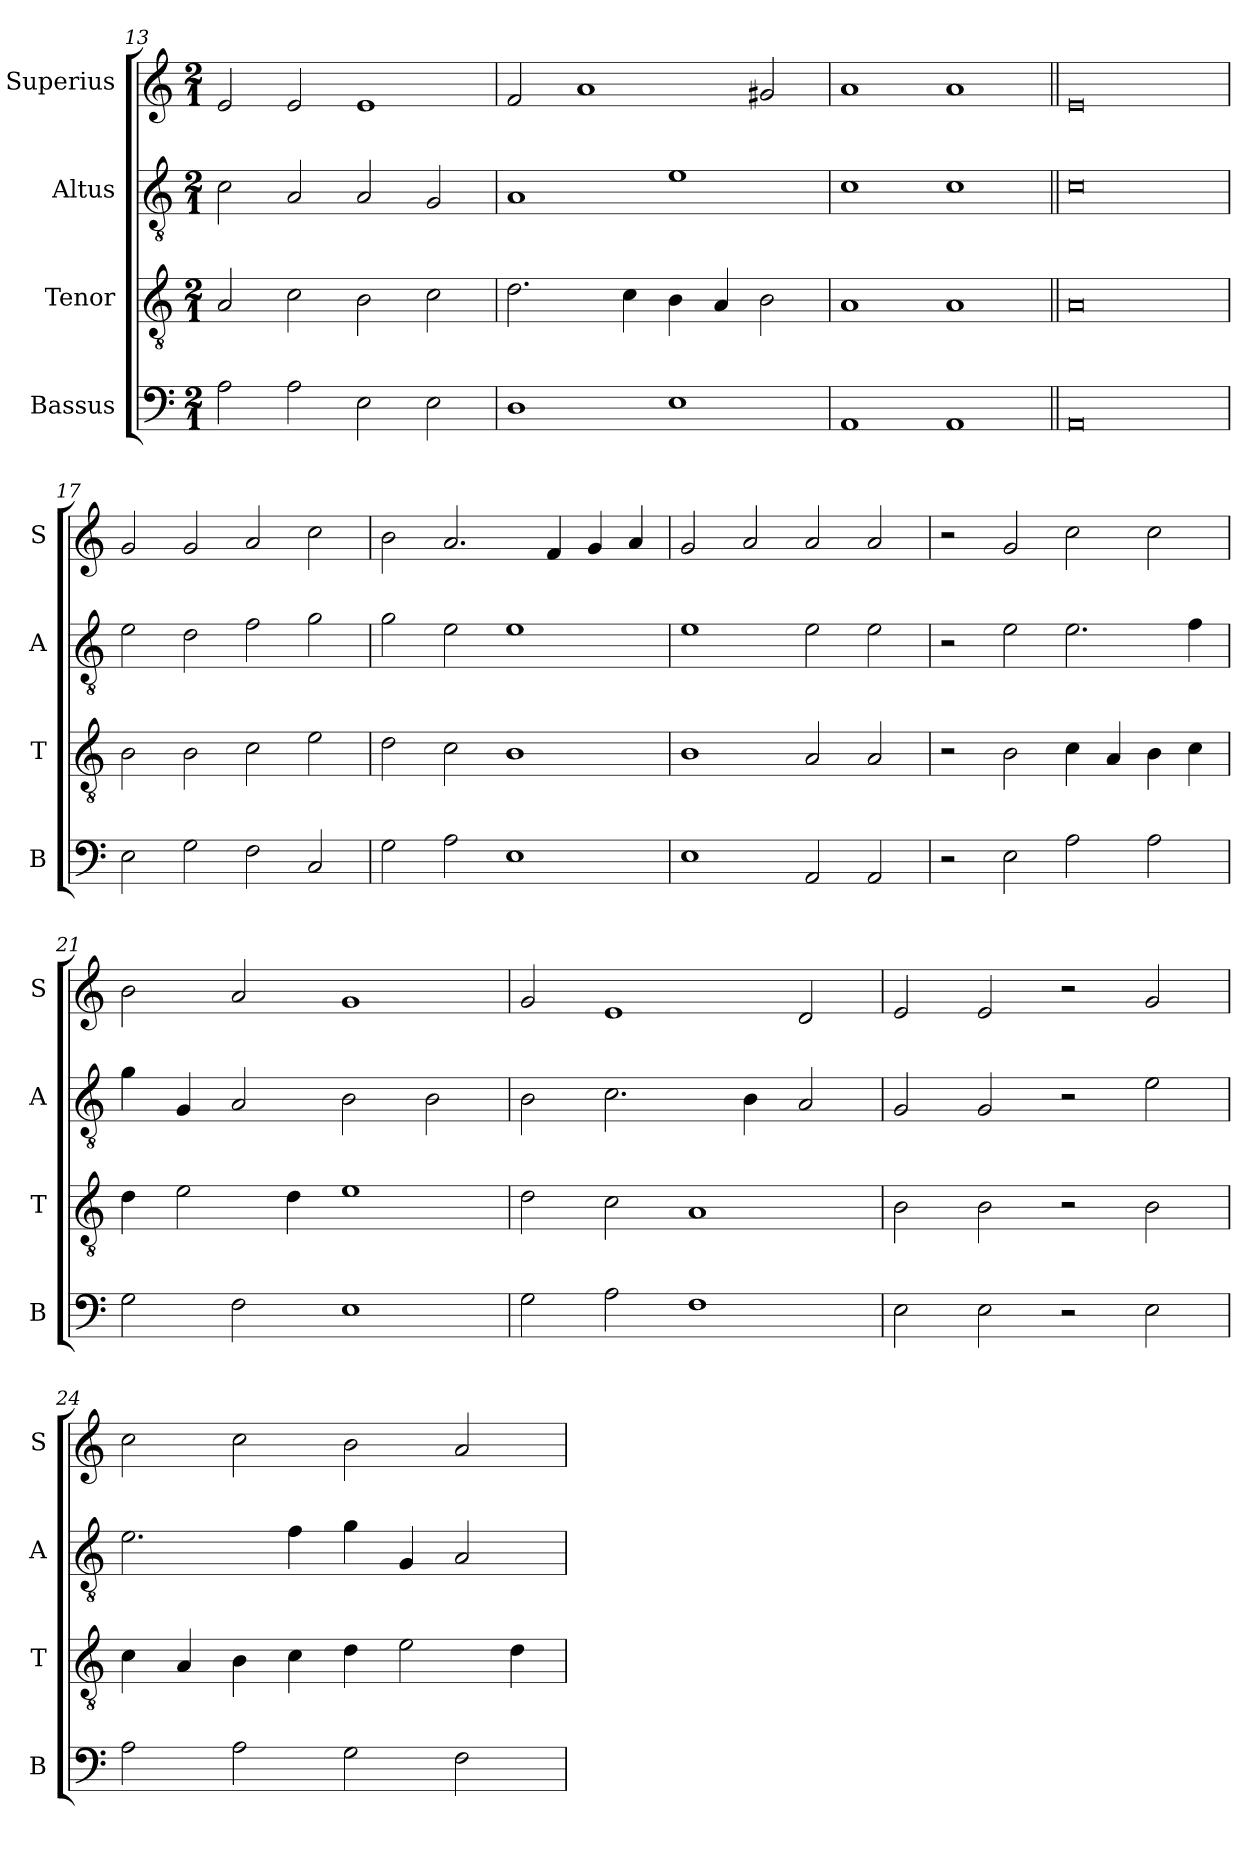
**kern	**kern	**kern	**kern
*part4	*part3	*part2	*part1
*staff4	*staff3	*staff2	*staff1
*I"Bassus	*I"Tenor	*I"Altus	*I"Superius
*I'B	*I'T	*I'A	*I'S
*clefF4	*clefGv2	*clefGv2	*clefG2
*k[]	*k[]	*k[]	*k[]
*C:	*C:	*C:	*C:
*M2/1	*M2/1	*M2/1	*M2/1
=13	=13	=13	=13
2A	2A	2c	2e
2A	2c	2A	2e
2E	2B	2A	1e
2E	2c	2G	.
=14	=14	=14	=14
1D	2.d	1A	2f
.	.	.	1a
.	4c	.	.
1E	4B	1e	.
.	4A	.	.
.	2B	.	2g#X
=15	=15	=15	=15
1AA	1A	1c	1a
1AA	1A	1c	1a
=16||	=16||	=16||	=16||
0AA	0A	0c	0e
=17	=17	=17	=17
2E	2B	2e	2g
2G	2B	2d	2g
2F	2c	2f	2a
2C	2e	2g	2cc
=18	=18	=18	=18
2G	2d	2g	2b
2A	2c	2e	2.a
1E	1B	1e	.
.	.	.	4f
.	.	.	4g
.	.	.	4a
=19	=19	=19	=19
1E	1B	1e	2g
.	.	.	2a
2AA	2A	2e	2a
2AA	2A	2e	2a
=20	=20	=20	=20
2r	2r	2r	2r
2E	2B	2e	2g
2A	4c	2.e	2cc
.	4A	.	.
2A	4B	.	2cc
.	4c	4f	.
=21	=21	=21	=21
2G	4d	4g	2b
.	2e	4G	.
2F	.	2A	2a
.	4d	.	.
1E	1e	2B	1g
.	.	2B	.
=22	=22	=22	=22
2G	2d	2B	2g
2A	2c	2.c	1e
1F	1A	.	.
.	.	4B	.
.	.	2A	2d
=23	=23	=23	=23
2E	2B	2G	2e
2E	2B	2G	2e
2r	2r	2r	2r
2E	2B	2e	2g
=24	=24	=24	=24
2A	4c	2.e	2cc
.	4A	.	.
2A	4B	.	2cc
.	4c	4f	.
2G	4d	4g	2b
.	2e	4G	.
2F	.	2A	2a
.	4d	.	.
=	=	=	=
*-	*-	*-	*-
